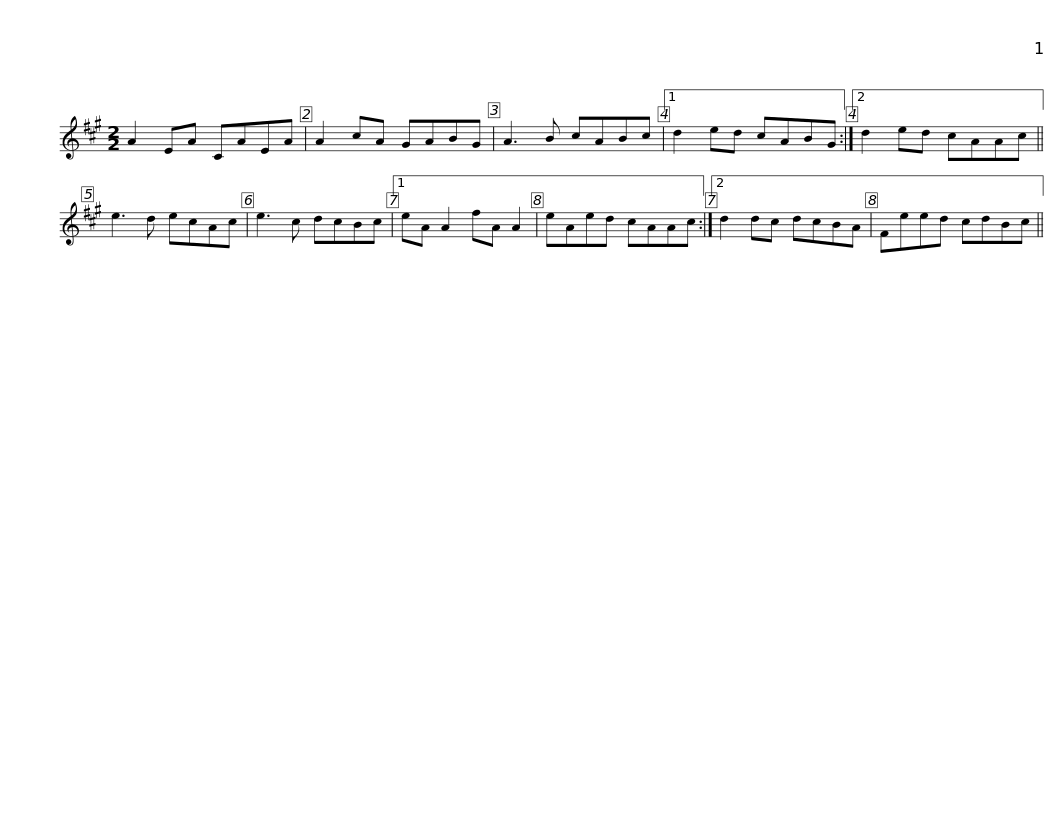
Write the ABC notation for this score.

X:1
L:1/8
M:2/2
I:linebreak $
K:A
V:1 treble
V:1
 A2 EA CAEA | A2 cA GABG | A3 B cABc |1 d2 ed cABG :|2 d2 ed cAAc || %5
 e3 d ecAc |$ e3 c dcBc |1 eA A2 fA A2 | eAed cAAc :|2 d2 dc dcBA | %10
 Feed cdBc || %11
